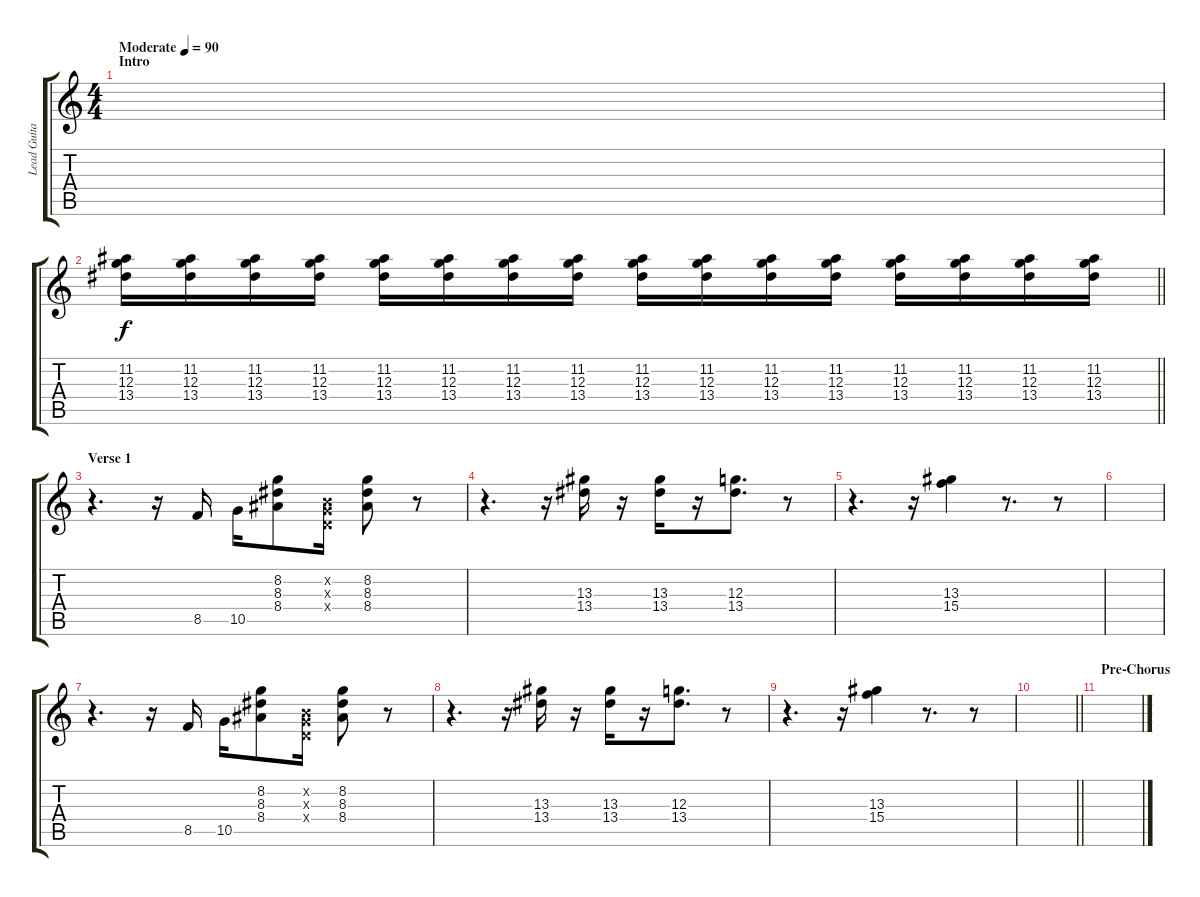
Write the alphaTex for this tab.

\track ("Lead Guitar" "Lead Guita") {instrument distortionguitar}
\staff {score tabs}
\tuning (E4 B3 G3 D3 A2 E2) {hide}
\ts (4 4)
\section ("" "Intro")
\tempo (90 "Moderate")
\clef g2
\ks c
|
\barLineRight lightlight
(11.2 12.3 13.4).16 (11.2 12.3 13.4).16 (11.2 12.3 13.4).16 (11.2 12.3 13.4).16 (11.2 12.3 13.4).16 (11.2 12.3 13.4).16 (11.2 12.3 13.4).16 (11.2 12.3 13.4).16 (11.2 12.3 13.4).16 (11.2 12.3 13.4).16 (11.2 12.3 13.4).16 (11.2 12.3 13.4).16 (11.2 12.3 13.4).16 (11.2 12.3 13.4).16 (11.2 12.3 13.4).16 (11.2 12.3 13.4).16 |
\section ("" "Verse 1")
r.4{d} r.16 8.5.16 10.5.16 (8.2 8.3 8.4).8 (0.2{x} 0.3{x} 0.4{x}).16 (8.2 8.3 8.4).8 r.8 |
r.4{d} r.16 (13.3 13.4).16 r.16 (13.3 13.4).16 r.16 (12.3 13.4).8{d} r.8 |
r.4{d} r.16 (13.3 15.4).4 r.8{d} r.8 |
|
r.4{d} r.16 8.5.16 10.5.16 (8.2 8.3 8.4).8 (0.2{x} 0.3{x} 0.4{x}).16 (8.2 8.3 8.4).8 r.8 |
r.4{d} r.16 (13.3 13.4).16 r.16 (13.3 13.4).16 r.16 (12.3 13.4).8{d} r.8 |
r.4{d} r.16 (13.3 15.4).4 r.8{d} r.8 |
\barLineRight lightlight
|
\section ("" "Pre-Chorus")
